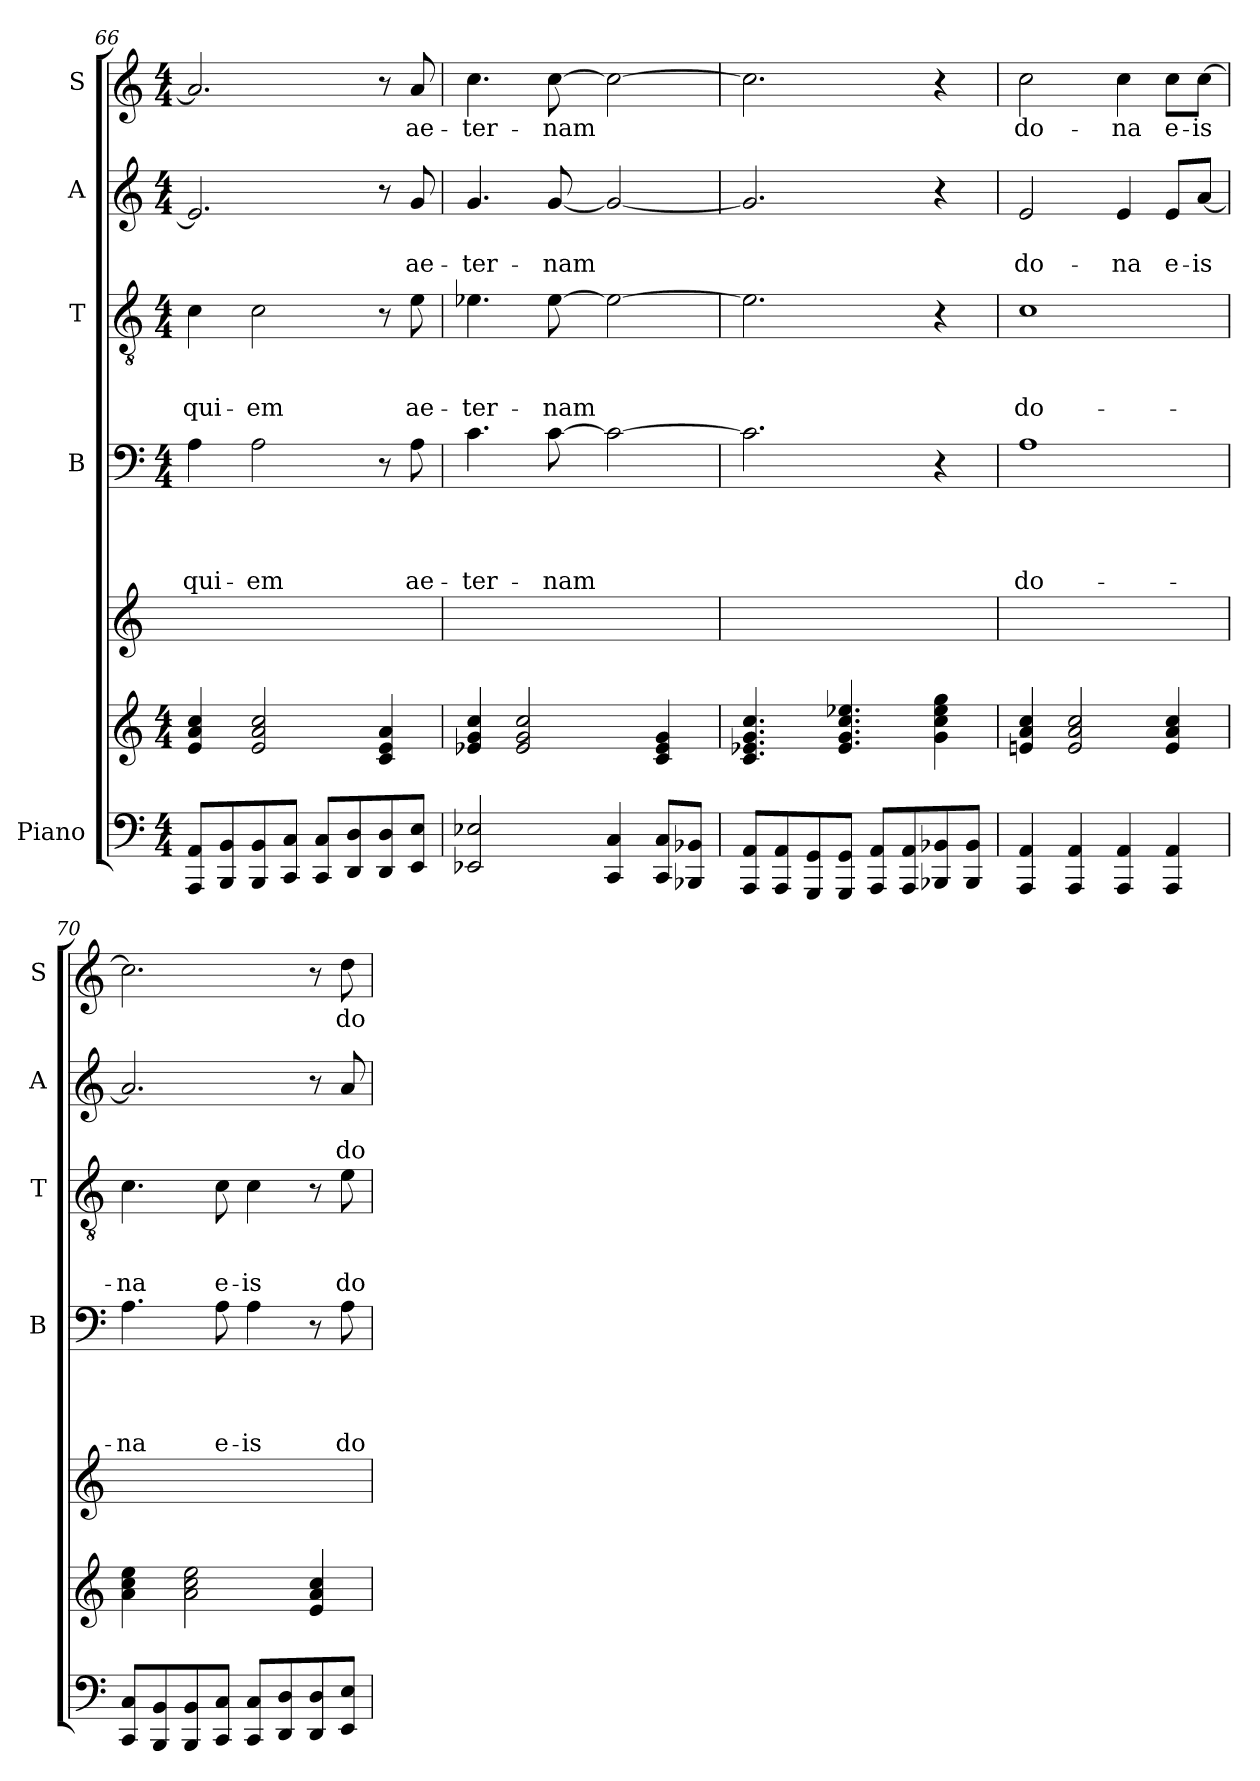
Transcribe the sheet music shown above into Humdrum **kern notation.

**kern	**kern	**kern	**kern	**text	**text	**text	**text	**kern	**text	**text	**text	**kern	**text	**text	**kern	**text
*part6	*part6	*part5	*part4	*part4	*part4	*part4	*part4	*part3	*part3	*part3	*part3	*part2	*part2	*part2	*part1	*part1
*staff7	*staff6	*staff5	*staff4	*staff4	*staff4	*staff4	*staff4	*staff3	*staff3	*staff3	*staff3	*staff2	*staff2	*staff2	*staff1	*staff1
*I"Piano	*	*	*I"B	*	*	*	*	*I"T	*	*	*	*I"A	*	*	*I"S	*
*	*	*	*I'B	*	*	*	*	*I'T	*	*	*	*I'A	*	*	*I'S	*
!!LO:PB:g=z
*clefF4	*clefG2	*clefG2	*clefF4	*	*	*	*	*clefGv2	*	*	*	*clefG2	*	*	*clefG2	*
*k[]	*k[]	*k[]	*k[]	*	*	*	*	*k[]	*	*	*	*k[]	*	*	*k[]	*
*a:	*a:	*a:	*a:	*	*	*	*	*a:	*	*	*	*a:	*	*	*a:	*
*M4/4	*M4/4	*	*M4/4	*	*	*	*	*M4/4	*	*	*	*M4/4	*	*	*M4/4	*
=66	=66	=66	=66	=66	=66	=66	=66	=66	=66	=66	=66	=66	=66	=66	=66	=66
!	!	!	!	!	!	!	!LO:LY:b	!	!	!	!LO:LY:b	!	!	!	!	!
8AAA/ 8AA/L	4e/ 4a/ 4cc/	1ryy	4A\	.	.	.	-qui-	4c\	.	.	-qui-	2.e/]	.	.	2.a/]	.
8BBB/ 8BB/	.	.	.	.	.	.	.	.	.	.	.	.	.	.	.	.
!	!	!	!	!	!	!	!LO:LY:b	!	!	!	!LO:LY:b	!	!	!	!	!
8BBB/ 8BB/	2e/ 2a/ 2cc/	.	2A\	.	.	.	-em	2c\	.	.	-em	.	.	.	.	.
8CC/ 8C/J	.	.	.	.	.	.	.	.	.	.	.	.	.	.	.	.
8CC/ 8C/L	.	.	.	.	.	.	.	.	.	.	.	.	.	.	.	.
8DD/ 8D/	.	.	.	.	.	.	.	.	.	.	.	.	.	.	.	.
8DD/ 8D/	4c/ 4e/ 4a/	.	8r	.	.	.	.	8r	.	.	.	8r	.	.	8r	.
!	!	!	!	!	!	!	!LO:LY:b	!	!	!	!LO:LY:b	!	!	!LO:LY:b	!	!LO:LY:b
8EE/ 8E/J	.	.	8A\	.	.	.	ae-	8e\	.	.	ae-	8g/	.	ae-	8a/	ae-
=67	=67	=67	=67	=67	=67	=67	=67	=67	=67	=67	=67	=67	=67	=67	=67	=67
!	!	!	!	!	!	!	!LO:LY:b	!	!	!	!LO:LY:b	!	!	!LO:LY:b	!	!LO:LY:b
2EE-X/ 2E-X/	4e-X/ 4g/ 4cc/	1ryy	4.c\	.	.	.	-ter-	4.e-X\	.	.	-ter-	4.g/	.	-ter-	4.cc\	-ter-
.	2e-/ 2g/ 2cc/	.	.	.	.	.	.	.	.	.	.	.	.	.	.	.
!	!	!	!	!	!	!	!LO:LY:b	!	!	!	!LO:LY:b	!	!	!LO:LY:b	!	!LO:LY:b
.	.	.	[8c\	.	.	.	-nam	[8e-\	.	.	-nam	[8g/	.	-nam	[8cc\	-nam
4CC/ 4C/	.	.	2c\_	.	.	.	.	2e-\_	.	.	.	2g/_	.	.	2cc\_	.
8CC/ 8C/L	4c/ 4e-/ 4g/	.	.	.	.	.	.	.	.	.	.	.	.	.	.	.
8BBB-X/ 8BB-X/J	.	.	.	.	.	.	.	.	.	.	.	.	.	.	.	.
=68	=68	=68	=68	=68	=68	=68	=68	=68	=68	=68	=68	=68	=68	=68	=68	=68
8AAA/ 8AA/L	4.c/ 4.e-X/ 4.g/ 4.cc/	1ryy	2.c\]	.	.	.	.	2.e-\]	.	.	.	2.g/]	.	.	2.cc\]	.
8AAA/ 8AA/	.	.	.	.	.	.	.	.	.	.	.	.	.	.	.	.
8GGG/ 8GG/	.	.	.	.	.	.	.	.	.	.	.	.	.	.	.	.
8GGG/ 8GG/J	4.e-/ 4.g/ 4.cc/ 4.ee-X/	.	.	.	.	.	.	.	.	.	.	.	.	.	.	.
8AAA/ 8AA/L	.	.	.	.	.	.	.	.	.	.	.	.	.	.	.	.
8AAA/ 8AA/	.	.	.	.	.	.	.	.	.	.	.	.	.	.	.	.
8BBB-X/ 8BB-X/	4g\ 4cc\ 4ee-\ 4gg\	.	4r	.	.	.	.	4r	.	.	.	4r	.	.	4r	.
8BBB-/ 8BB-/J	.	.	.	.	.	.	.	.	.	.	.	.	.	.	.	.
=69	=69	=69	=69	=69	=69	=69	=69	=69	=69	=69	=69	=69	=69	=69	=69	=69
!	!	!	!	!	!	!	!LO:LY:b	!	!	!	!LO:LY:b	!	!	!LO:LY:b	!	!LO:LY:b
4AAA/ 4AA/	4eni/ 4a/ 4cc/	1ryy	1A	.	.	.	do-	1c	.	.	do-	2e/	.	do-	2cc\	do-
4AAA/ 4AA/	2e/ 2a/ 2cc/	.	.	.	.	.	.	.	.	.	.	.	.	.	.	.
!	!	!	!	!	!	!	!	!	!	!	!	!	!	!LO:LY:b	!	!LO:LY:b
4AAA/ 4AA/	.	.	.	.	.	.	.	.	.	.	.	4e/	.	-na	4cc\	-na
!	!	!	!	!	!	!	!	!	!	!	!	!	!	!LO:LY:b	!	!LO:LY:b
4AAA/ 4AA/	4e/ 4a/ 4cc/	.	.	.	.	.	.	.	.	.	.	8e/L	.	e-	8cc\L	e-
!	!	!	!	!	!	!	!	!	!	!	!	!	!	!LO:LY:b	!	!LO:LY:b
.	.	.	.	.	.	.	.	.	.	.	.	[8a/J	.	-is	[8cc\J	-is
=70	=70	=70	=70	=70	=70	=70	=70	=70	=70	=70	=70	=70	=70	=70	=70	=70
!	!	!	!	!	!	!	!LO:LY:b	!	!	!	!LO:LY:b	!	!	!	!	!
8CC/ 8C/L	4a\ 4cc\ 4ee\	1ryy	4.A\	.	.	.	-na	4.c\	.	.	-na	2.a/]	.	.	2.cc\]	.
8BBB/ 8BB/	.	.	.	.	.	.	.	.	.	.	.	.	.	.	.	.
8BBB/ 8BB/	2a\ 2cc\ 2ee\	.	.	.	.	.	.	.	.	.	.	.	.	.	.	.
!	!	!	!	!	!	!	!LO:LY:b	!	!	!	!LO:LY:b	!	!	!	!	!
8CC/ 8C/J	.	.	8A\	.	.	.	e-	8c\	.	.	e-	.	.	.	.	.
!	!	!	!	!	!	!	!LO:LY:b	!	!	!	!LO:LY:b	!	!	!	!	!
8CC/ 8C/L	.	.	4A\	.	.	.	-is	4c\	.	.	-is	.	.	.	.	.
8DD/ 8D/	.	.	.	.	.	.	.	.	.	.	.	.	.	.	.	.
8DD/ 8D/	4e/ 4a/ 4cc/	.	8r	.	.	.	.	8r	.	.	.	8r	.	.	8r	.
!	!	!	!	!	!	!	!LO:LY:b	!	!	!	!LO:LY:b	!	!	!LO:LY:b	!	!LO:LY:b
8EE/ 8E/J	.	.	8A\	.	.	.	do-	8e\	.	.	do-	8a/	.	do-	8dd\	do-
=	=	=	=	=	=	=	=	=	=	=	=	=	=	=	=	=
*-	*-	*-	*-	*-	*-	*-	*-	*-	*-	*-	*-	*-	*-	*-	*-	*-
